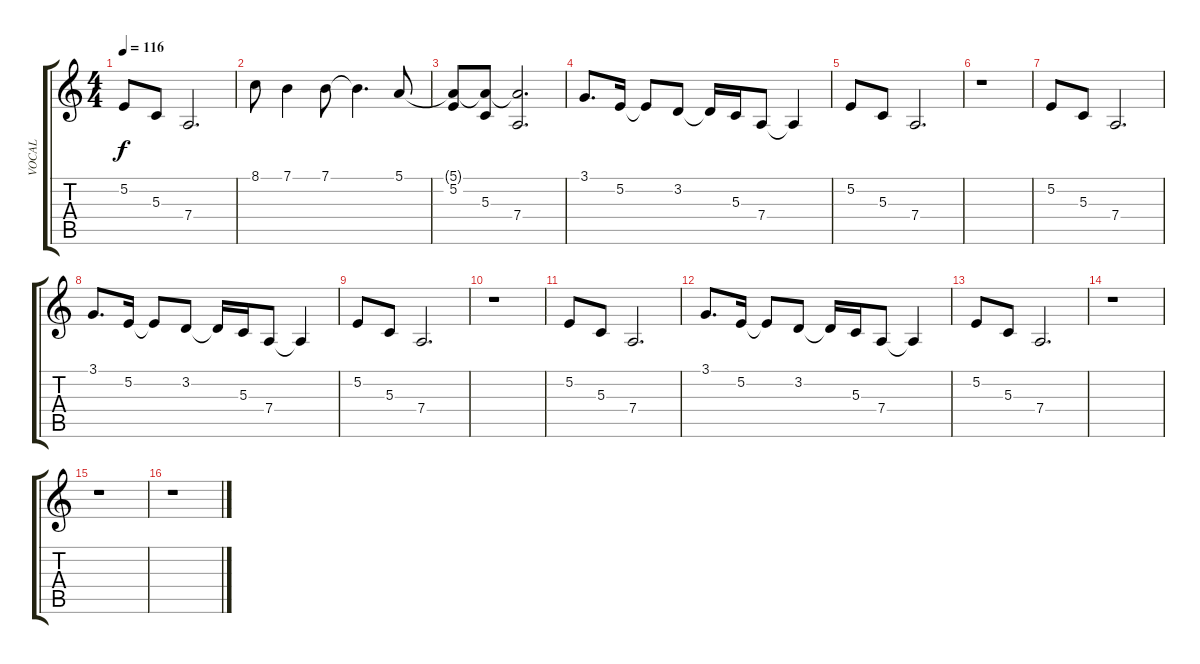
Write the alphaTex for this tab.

\track ("VOCAL" "VOCAL") {instrument stringensemble1}
\staff {score tabs}
\tuning (E4 B3 G3 D3 A2 E2) {hide}
\ts (4 4)
\tempo 116
\clef g2
\ks c
5.2.8{dy f} 5.3.8 7.4.2{d} |
8.1.8 7.1.4 7.1.8 7.1{t}.4{d} 5.1.8 |
(5.1{t} 5.2).8 (5.1{t} 5.3).8 (5.1{t} 7.4).2{d} |
3.1.8{d} 5.2.16 5.2{t}.8 3.2.8 3.2{t}.16 5.3.16 7.4.8 7.4{t}.4 |
5.2.8 5.3.8 7.4.2{d} |
r.1 |
5.2.8 5.3.8 7.4.2{d} |
3.1.8{d} 5.2.16 5.2{t}.8 3.2.8 3.2{t}.16 5.3.16 7.4.8 7.4{t}.4 |
5.2.8 5.3.8 7.4.2{d} |
r.1 |
5.2.8 5.3.8 7.4.2{d} |
3.1.8{d} 5.2.16 5.2{t}.8 3.2.8 3.2{t}.16 5.3.16 7.4.8 7.4{t}.4 |
5.2.8 5.3.8 7.4.2{d} |
r.1 |
r.1 |
r.1
